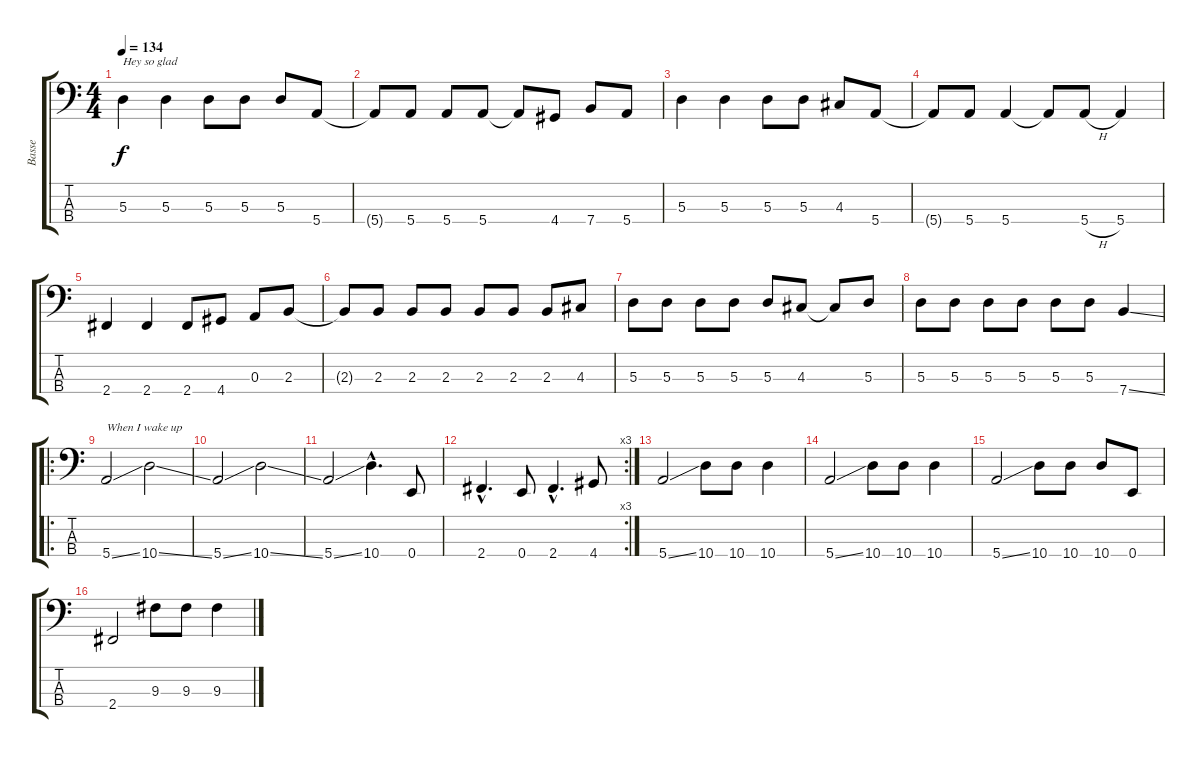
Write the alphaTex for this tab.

\track ("Basse" "Basse") {instrument electricbassfinger}
\staff {score tabs}
\tuning (G2 D2 A1 E1) {hide}
\ts (4 4)
\tempo 134
\clef f4
\ks c
5.3.4{txt "Hey so glad" dy f} 5.3.4 5.3.8 5.3.8 5.3.8 5.4.8 |
5.4{t}.8 5.4.8 5.4.8 5.4.8 5.4{t}.8 4.4.8 7.4.8 5.4.8 |
5.3.4 5.3.4 5.3.8 5.3.8 4.3.8 5.4.8 |
5.4{t}.8 5.4.8 5.4.4 5.4{t}.8 5.4{h}.8 5.4.4 |
2.4.4 2.4.4 2.4.8 4.4.8 0.3.8 2.3.8 |
2.3{t}.8 2.3.8 2.3.8 2.3.8 2.3.8 2.3.8 2.3.8 4.3.8 |
5.3.8 5.3.8 5.3.8 5.3.8 5.3.8 4.3.8 4.3{t}.8 5.3.8 |
5.3.8 5.3.8 5.3.8 5.3.8 5.3.8 5.3.8 7.4{ss}.4 |
\ro
5.4{ss}.2{txt "When I wake up"} 10.4{ss}.2 |
5.4{ss}.2 10.4{ss}.2 |
5.4{ss}.2 10.4{hac}.4{d} 0.4.8 |
\rc 3
2.4{hac}.4{d} 0.4.8 2.4{hac}.4{d} 4.4.8 |
5.4{ss}.2 10.4.8 10.4.8 10.4.4 |
5.4{ss}.2 10.4.8 10.4.8 10.4.4 |
5.4{ss}.2 10.4.8 10.4.8 10.4.8 0.4.8 |
2.4{ss}.2 9.3.8 9.3.8 9.3.4
